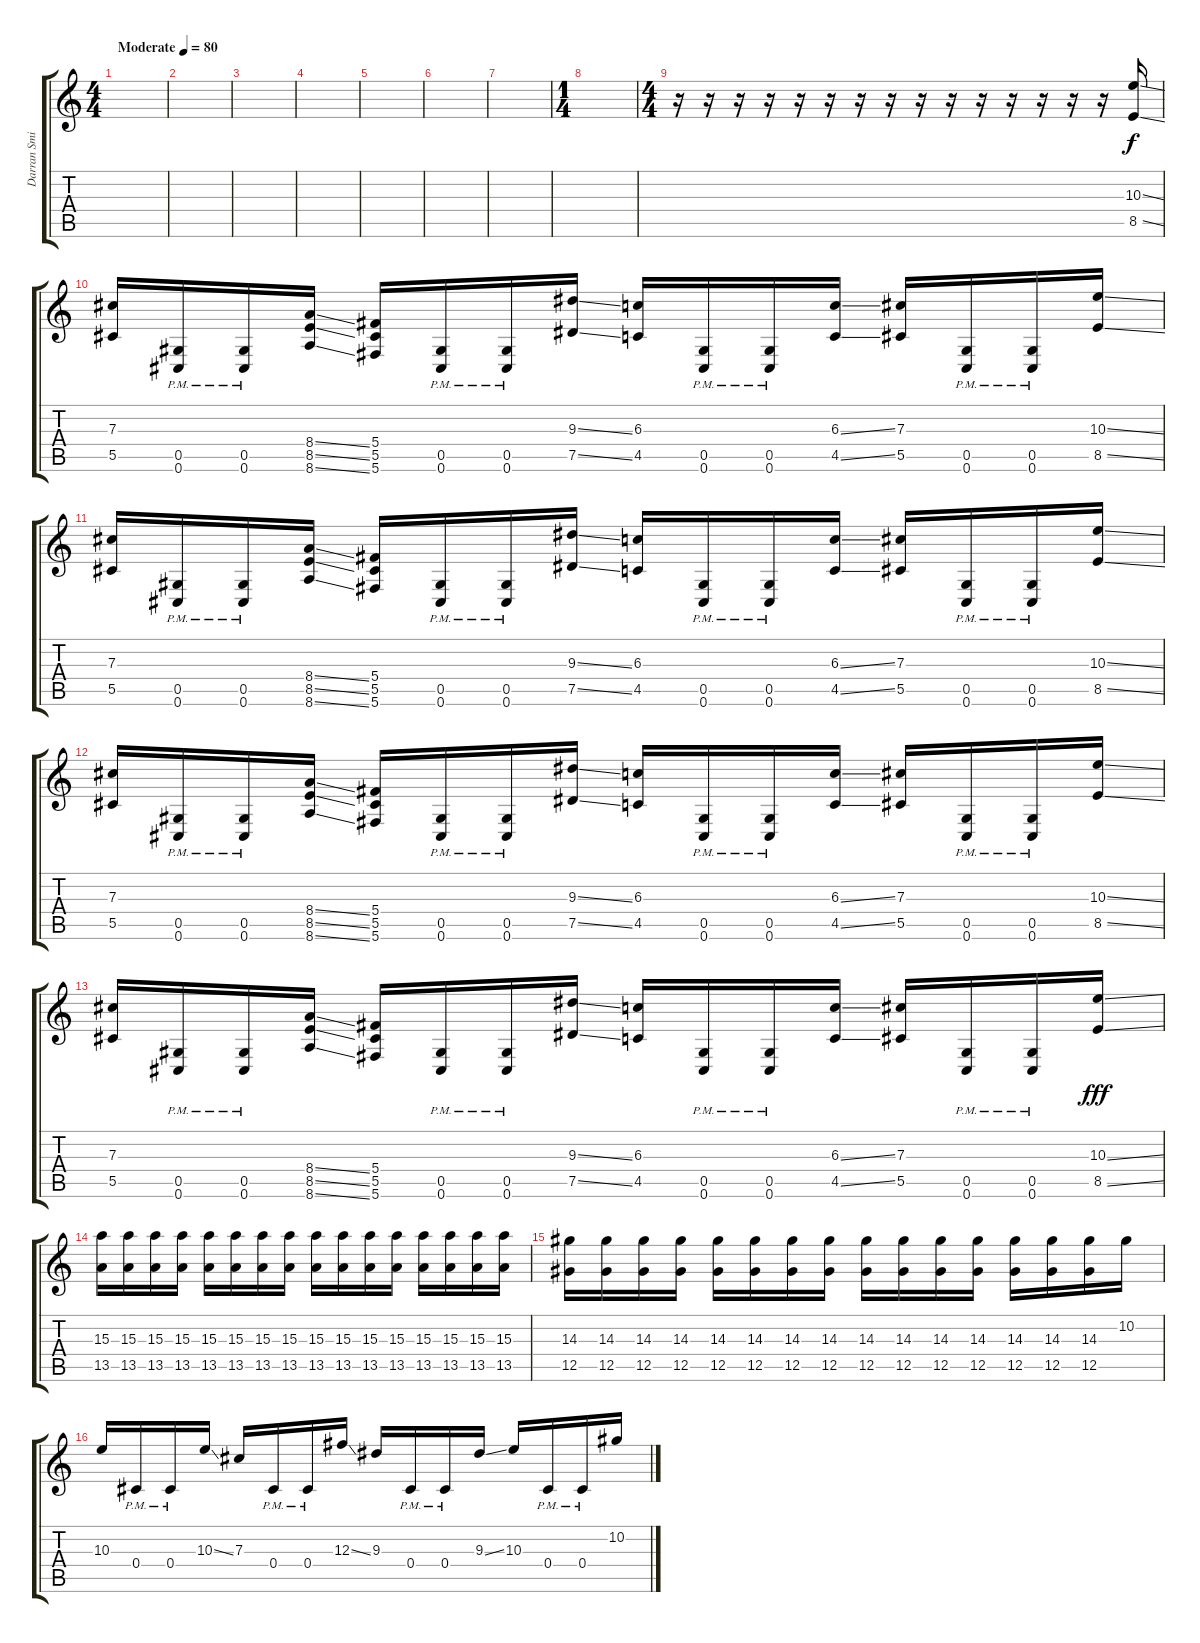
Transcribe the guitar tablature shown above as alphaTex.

\track ("Darran Smith" "Darran Smi") {instrument distortionguitar}
\staff {score tabs}
\tuning (Eb4 Bb3 Gb3 Db3 Ab2 Db2) {hide}
\ts (4 4)
\tempo (80 "Moderate")
\clef g2
\ks c
|
|
|
|
|
|
|
\ts (1 4)
|
\ts (4 4)
r.16 r.16 r.16 r.16 r.16 r.16 r.16 r.16 r.16 r.16 r.16 r.16 r.16 r.16 r.16 (10.3{ss} 8.5{ss}).16 |
(7.3 5.5).16 (0.5{pm} 0.6{pm}).16 (0.5{pm} 0.6{pm}).16 (8.4{ss} 8.5{ss} 8.6{ss}).16 (5.4 5.5 5.6).16 (0.5{pm} 0.6{pm}).16 (0.5{pm} 0.6{pm}).16 (9.3{ss} 7.5{ss}).16 (6.3 4.5).16 (0.5{pm} 0.6{pm}).16 (0.5{pm} 0.6{pm}).16 (6.3{ss} 4.5{ss}).16 (7.3 5.5).16 (0.5{pm} 0.6{pm}).16 (0.5{pm} 0.6{pm}).16 (10.3{ss} 8.5{ss}).16 |
(7.3 5.5).16 (0.5{pm} 0.6{pm}).16 (0.5{pm} 0.6{pm}).16 (8.4{ss} 8.5{ss} 8.6{ss}).16 (5.4 5.5 5.6).16 (0.5{pm} 0.6{pm}).16 (0.5{pm} 0.6{pm}).16 (9.3{ss} 7.5{ss}).16 (6.3 4.5).16 (0.5{pm} 0.6{pm}).16 (0.5{pm} 0.6{pm}).16 (6.3{ss} 4.5{ss}).16 (7.3 5.5).16 (0.5{pm} 0.6{pm}).16 (0.5{pm} 0.6{pm}).16 (10.3{ss} 8.5{ss}).16 |
(7.3 5.5).16 (0.5{pm} 0.6{pm}).16 (0.5{pm} 0.6{pm}).16 (8.4{ss} 8.5{ss} 8.6{ss}).16 (5.4 5.5 5.6).16 (0.5{pm} 0.6{pm}).16 (0.5{pm} 0.6{pm}).16 (9.3{ss} 7.5{ss}).16 (6.3 4.5).16 (0.5{pm} 0.6{pm}).16 (0.5{pm} 0.6{pm}).16 (6.3{ss} 4.5{ss}).16 (7.3 5.5).16 (0.5{pm} 0.6{pm}).16 (0.5{pm} 0.6{pm}).16 (10.3{ss} 8.5{ss}).16 |
(7.3 5.5).16 (0.5{pm} 0.6{pm}).16 (0.5{pm} 0.6{pm}).16 (8.4{ss} 8.5{ss} 8.6{ss}).16 (5.4 5.5 5.6).16 (0.5{pm} 0.6{pm}).16 (0.5{pm} 0.6{pm}).16 (9.3{ss} 7.5{ss}).16 (6.3 4.5).16 (0.5{pm} 0.6{pm}).16 (0.5{pm} 0.6{pm}).16 (6.3{ss} 4.5{ss}).16 (7.3 5.5).16 (0.5{pm} 0.6{pm}).16 (0.5{pm} 0.6{pm}).16 (10.3{ss} 8.5{ss}).16{dy fff} |
(15.3 13.5).16 (15.3 13.5).16 (15.3 13.5).16 (15.3 13.5).16 (15.3 13.5).16 (15.3 13.5).16 (15.3 13.5).16 (15.3 13.5).16 (15.3 13.5).16 (15.3 13.5).16 (15.3 13.5).16 (15.3 13.5).16 (15.3 13.5).16 (15.3 13.5).16 (15.3 13.5).16 (15.3 13.5).16 |
(14.3 12.5).16 (14.3 12.5).16 (14.3 12.5).16 (14.3 12.5).16 (14.3 12.5).16 (14.3 12.5).16 (14.3 12.5).16 (14.3 12.5).16 (14.3 12.5).16 (14.3 12.5).16 (14.3 12.5).16 (14.3 12.5).16 (14.3 12.5).16 (14.3 12.5).16 (14.3 12.5).16 10.2.16 |
10.3.16 0.4{pm}.16 0.4{pm}.16 10.3{ss}.16 7.3.16 0.4{pm}.16 0.4{pm}.16 12.3{ss}.16 9.3.16 0.4{pm}.16 0.4{pm}.16 9.3{ss}.16 10.3.16 0.4{pm}.16 0.4{pm}.16 10.2.16
